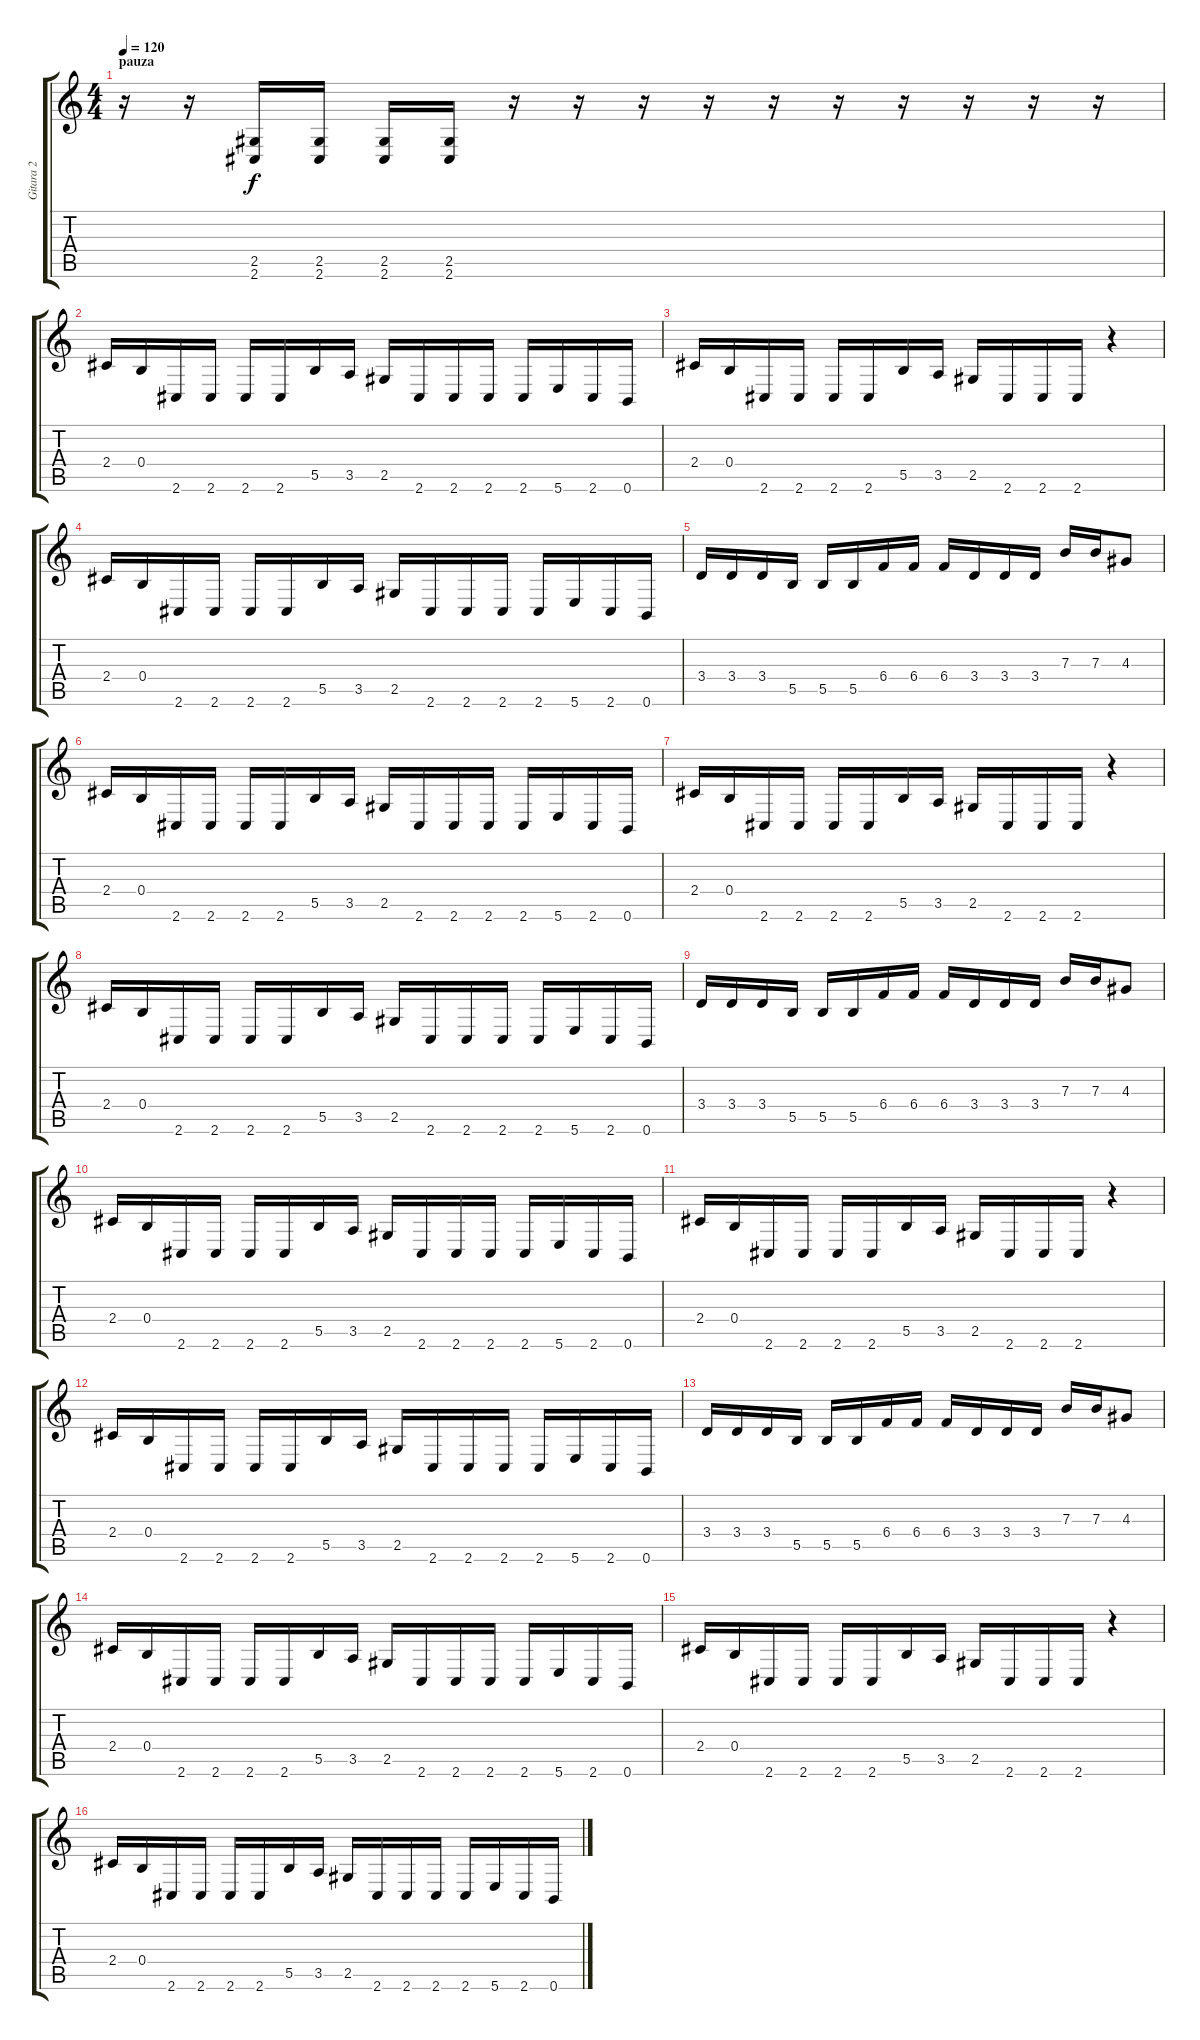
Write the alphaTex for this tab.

\track ("Gitara 2" "Gitara 2") {instrument overdrivenguitar}
\staff {score tabs}
\tuning (Db4 Ab3 E3 B2 Gb2 B1) {hide}
\ts (4 4)
\section ("" "pauza")
\tempo 120
\clef g2
\ks c
r.16{dy f} r.16 (2.5 2.6).16 (2.5 2.6).16 (2.5 2.6).16 (2.5 2.6).16 r.16 r.16 r.16 r.16 r.16 r.16 r.16 r.16 r.16 r.16 |
2.4.16 0.4.16 2.6.16 2.6.16 2.6.16 2.6.16 5.5.16 3.5.16 2.5.16 2.6.16 2.6.16 2.6.16 2.6.16 5.6.16 2.6.16 0.6.16 |
2.4.16 0.4.16 2.6.16 2.6.16 2.6.16 2.6.16 5.5.16 3.5.16 2.5.16 2.6.16 2.6.16 2.6.16 r.4 |
2.4.16 0.4.16 2.6.16 2.6.16 2.6.16 2.6.16 5.5.16 3.5.16 2.5.16 2.6.16 2.6.16 2.6.16 2.6.16 5.6.16 2.6.16 0.6.16 |
3.4.16 3.4.16 3.4.16 5.5.16 5.5.16 5.5.16 6.4.16 6.4.16 6.4.16 3.4.16 3.4.16 3.4.16 7.3.16 7.3.16 4.3.8 |
2.4.16 0.4.16 2.6.16 2.6.16 2.6.16 2.6.16 5.5.16 3.5.16 2.5.16 2.6.16 2.6.16 2.6.16 2.6.16 5.6.16 2.6.16 0.6.16 |
2.4.16 0.4.16 2.6.16 2.6.16 2.6.16 2.6.16 5.5.16 3.5.16 2.5.16 2.6.16 2.6.16 2.6.16 r.4 |
2.4.16 0.4.16 2.6.16 2.6.16 2.6.16 2.6.16 5.5.16 3.5.16 2.5.16 2.6.16 2.6.16 2.6.16 2.6.16 5.6.16 2.6.16 0.6.16 |
3.4.16 3.4.16 3.4.16 5.5.16 5.5.16 5.5.16 6.4.16 6.4.16 6.4.16 3.4.16 3.4.16 3.4.16 7.3.16 7.3.16 4.3.8 |
2.4.16 0.4.16 2.6.16 2.6.16 2.6.16 2.6.16 5.5.16 3.5.16 2.5.16 2.6.16 2.6.16 2.6.16 2.6.16 5.6.16 2.6.16 0.6.16 |
2.4.16 0.4.16 2.6.16 2.6.16 2.6.16 2.6.16 5.5.16 3.5.16 2.5.16 2.6.16 2.6.16 2.6.16 r.4 |
2.4.16 0.4.16 2.6.16 2.6.16 2.6.16 2.6.16 5.5.16 3.5.16 2.5.16 2.6.16 2.6.16 2.6.16 2.6.16 5.6.16 2.6.16 0.6.16 |
3.4.16 3.4.16 3.4.16 5.5.16 5.5.16 5.5.16 6.4.16 6.4.16 6.4.16 3.4.16 3.4.16 3.4.16 7.3.16 7.3.16 4.3.8 |
2.4.16 0.4.16 2.6.16 2.6.16 2.6.16 2.6.16 5.5.16 3.5.16 2.5.16 2.6.16 2.6.16 2.6.16 2.6.16 5.6.16 2.6.16 0.6.16 |
2.4.16 0.4.16 2.6.16 2.6.16 2.6.16 2.6.16 5.5.16 3.5.16 2.5.16 2.6.16 2.6.16 2.6.16 r.4 |
2.4.16 0.4.16 2.6.16 2.6.16 2.6.16 2.6.16 5.5.16 3.5.16 2.5.16 2.6.16 2.6.16 2.6.16 2.6.16 5.6.16 2.6.16 0.6.16
